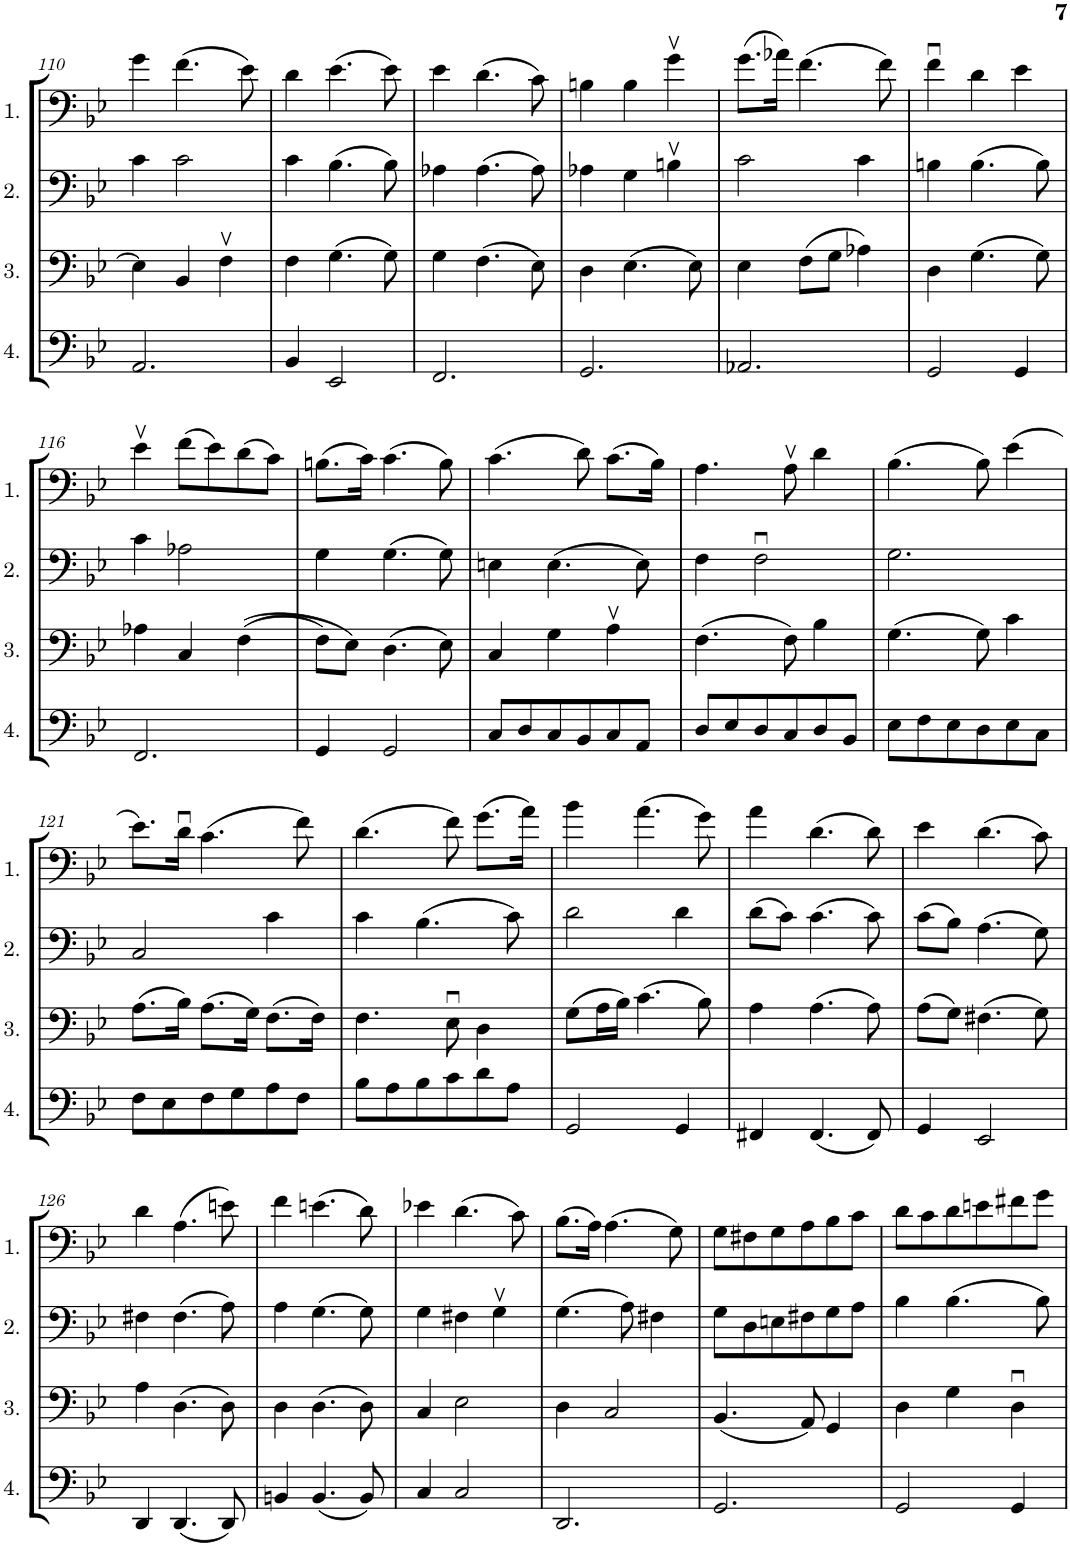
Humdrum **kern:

**kern	**kern	**kern	**kern
*part4	*part3	*part2	*part1
*staff4	*staff3	*staff2	*staff1
*I"Cello 4	*I"Cello 3	*I"Cello 2	*I"Cello 1
!!LO:PB:g=z
*clefF4	*clefF4	*clefF4	*clefF4
*k[b-e-]	*k[b-e-]	*k[b-e-]	*k[b-e-]
*M3/4	*M3/4	*M3/4	*M3/4
=110	=110	=110	=110
2.AA/	4E-\]	4c\	4g\
.	4BB-/	2c\	(4.f\
.	4Fv\	.	.
.	.	.	8e-\)
=111	=111	=111	=111
4BB-/	4F\	4c\	4d\
2EE-/	(4.G\	(4.B-\	(4.e-\
.	8G\)	8B-\)	8e-\)
=112	=112	=112	=112
2.FF/	4G\	4A-X\	4e-\
.	(4.F\	(4.A-\	(4.d\
.	8E-\)	8A-\)	8c\)
=113	=113	=113	=113
2.GG/	4D\	4A-X\	4Bn\
.	(4.E-\	4G\	4B\
.	.	4Bnv\	4gv\
.	8E-\)	.	.
=114	=114	=114	=114
2.AA-X/	4E-\	2c\	(8.g\L
.	.	.	16a-X\Jk)
.	(8F\L	.	(4.f\
.	8G\J	.	.
.	4A-X\)	4c\	.
.	.	.	8f\)
=115	=115	=115	=115
2GG/	4D\	4Bn\	4fu\
.	(4.G\	(4.B\	4d\
4GG/	.	.	4e-\
.	8G\)	8B\)	.
!!LO:LB:g=z
=116	=116	=116	=116
2.FF/	4A-X\	4c\	4e-v\
.	4C/	2A-X\	(8f\L
.	.	.	8e-\)
.	((4F\	.	(8d\
.	.	.	8c\J)
=117	=117	=117	=117
4GG/	8F\L)	4G\	(8.Bn\L
.	8E-\J)	.	.
.	.	.	16c\Jk)
2GG/	(4.D\	(4.G\	(4.c\
.	8E-\)	8G\)	8B\)
=118	=118	=118	=118
8C/L	4C/	4En\	(4.c\
8D/	.	.	.
8C/	4G\	(4.E\	.
8BB-/	.	.	8d\)
8C/	4Av\	.	(8.c\L
8AA/J	.	8E\)	.
.	.	.	16B-\Jk)
=119	=119	=119	=119
8D/L	(4.F\	4F\	4.A\
8E-/	.	.	.
8D/	.	2Fu\	.
8C/	8F\)	.	8Av\
8D/	4B-\	.	4d\
8BB-/J	.	.	.
=120	=120	=120	=120
8E-\L	(4.G\	2.G\	(4.B-\
8F\	.	.	.
8E-\	.	.	.
8D\	8G\)	.	8B-\)
8E-\	4c\	.	(4e-\
8C\J	.	.	.
!!LO:LB:g=z
=121	=121	=121	=121
8F\L	(8.A\L	2C/	8.e-\L)
8E-\	.	.	.
.	16B-\Jk)	.	16du\Jk
8F\	(8.A\L	.	(4.c\
8G\	.	.	.
.	16G\Jk)	.	.
8A\	(8.F\L	4c\	.
8F\J	.	.	8f\)
.	16F\Jk)	.	.
=122	=122	=122	=122
8B-\L	4.F\	4c\	(4.d\
8A\	.	.	.
8B-\	.	(4.B-\	.
8c\	8E-u\	.	8f\)
8d\	4D\	.	(8.g\L
8A\J	.	8c\)	.
.	.	.	16a\Jk)
=123	=123	=123	=123
2GG/	(8G\L	2d\	4b-\
.	16A\L	.	.
.	16B-\JJ)	.	.
.	(4.c\	.	(4.a\
4GG/	.	4d\	.
.	8B-\)	.	8g\)
=124	=124	=124	=124
4FF#X/	4A\	(8d\L	4a\
.	.	8c\J)	.
(4.FF#/	(4.A\	(4.c\	(4.d\
8FF#/)	8A\)	8c\)	8d\)
=125	=125	=125	=125
4GG/	(8A\L	(8c\L	4e-\
.	8G\J)	8B-\J)	.
2EE-/	(4.F#X\	(4.A\	(4.d\
.	8G\)	8G\)	8c\)
!!LO:LB:g=z
=126	=126	=126	=126
4DD/	4A\	4F#X\	4d\
(4.DD/	(4.D\	(4.F#\	(4.A\
8DD/)	8D\)	8A\)	8en\)
=127	=127	=127	=127
4BBn/	4D\	4A\	4f\
(4.BB/	(4.D\	(4.G\	(4.en\
8BB/)	8D\)	8G\)	8d\)
=128	=128	=128	=128
4C/	4C/	4G\	4e-X\
2C/	2E-\	4F#X\	(4.d\
.	.	4Gv\	.
.	.	.	8c\)
=129	=129	=129	=129
2.DD/	4D\	(4.G\	(8.B-\L
.	.	.	16A\Jk)
.	2C/	.	(4.A\
.	.	8A\)	.
.	.	4F#X\	.
.	.	.	8G\)
=130	=130	=130	=130
2.GG/	(4.BB-/	8G\L	8G\L
.	.	8D\	8F#X\
.	.	8En\	8G\
.	8AA/)	8F#X\	8A\
.	4GG/	8G\	8B-\
.	.	8A\J	8c\J
=131	=131	=131	=131
2GG/	4D\	4B-\	8d\L
.	.	.	8c\
.	4G\	(4.B-\	8d\
.	.	.	8en\
4GG/	4Du\	.	8f#X\
.	.	8B-\)	8g\J
=	=	=	=
*-	*-	*-	*-
